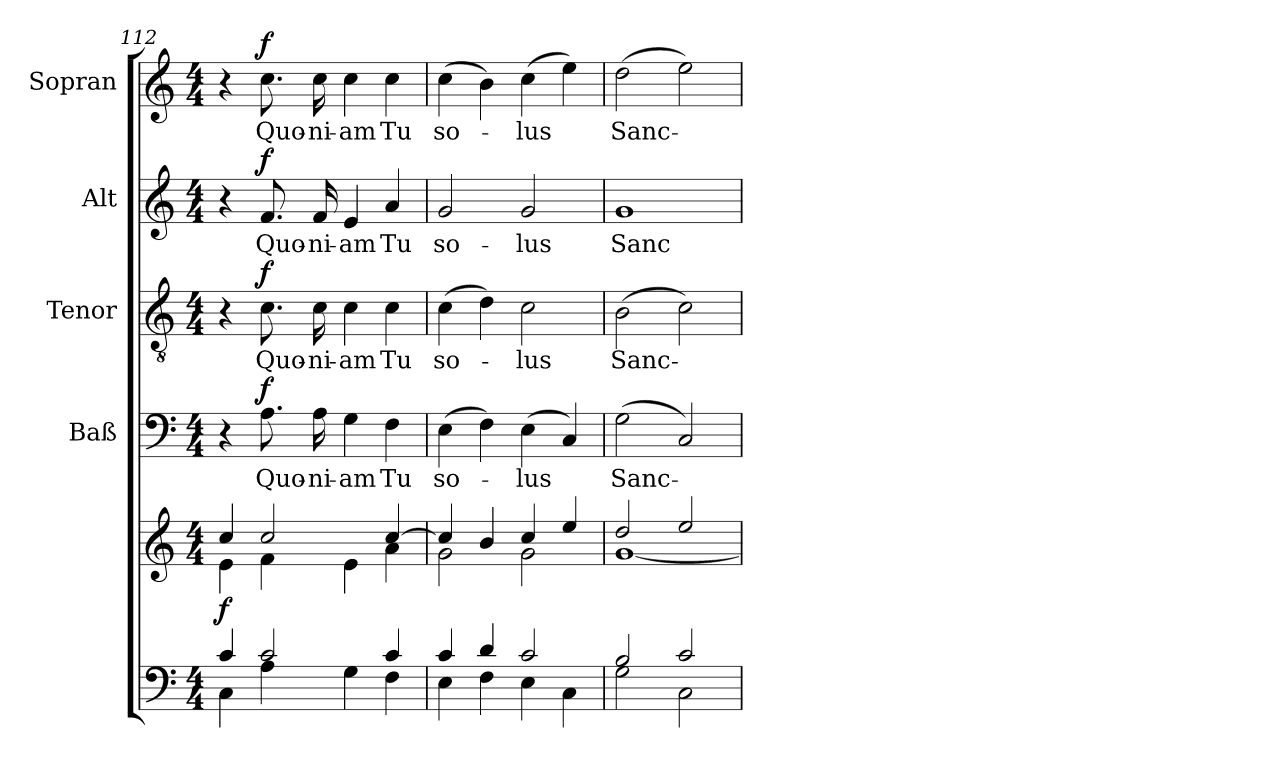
**kern	**kern	**dynam	**kern	**text	**dynam	**kern	**text	**dynam	**kern	**text	**dynam	**kern	**text	**dynam
*part5	*part5	*part5	*part4	*part4	*part4	*part3	*part3	*part3	*part2	*part2	*part2	*part1	*part1	*part1
*staff6	*staff5	*staff5/6	*staff4	*staff4	*staff4	*staff3	*staff3	*staff3	*staff2	*staff2	*staff2	*staff1	*staff1	*staff1
*	*	*	*I"Baß	*	*	*I"Tenor	*	*	*I"Alt	*	*	*I"Sopran	*	*
*	*	*	*I'Baß	*	*	*I'Ten	*	*	*I'Alt	*	*	*I'Sop	*	*
*clefF4	*clefG2	*	*clefF4	*	*	*clefGv2	*	*	*clefG2	*	*	*clefG2	*	*
*k[]	*k[]	*	*k[]	*	*	*k[]	*	*	*k[]	*	*	*k[]	*	*
*C:	*C:	*	*C:	*	*	*C:	*	*	*C:	*	*	*C:	*	*
*M4/4	*M4/4	*	*M4/4	*	*	*M4/4	*	*	*M4/4	*	*	*M4/4	*	*
=112	=112	=112	=112	=112	=112	=112	=112	=112	=112	=112	=112	=112	=112	=112
*^	*^	*	*	*	*	*	*	*	*	*	*	*	*	*
!	!	!	!	!LO:DY:b	!	!	!	!	!	!	!	!	!	!	!	!
4c/	4C\	4cc/	4e\	f	4r	.	.	4r	.	.	4r	.	.	4r	.	.
!	!	!	!	!	!	!LO:LY:b	!LO:DY:a	!	!LO:LY:b	!LO:DY:a	!	!LO:LY:b	!LO:DY:a	!	!LO:LY:b	!LO:DY:a
2c/	4A\	2cc/	4f\	.	8.A\	Quo-	f	8.c\	Quo-	f	8.f/	Quo-	f	8.cc\	Quo-	f
!	!	!	!	!	!	!LO:LY:b	!	!	!LO:LY:b	!	!	!LO:LY:b	!	!	!LO:LY:b	!
.	.	.	.	.	16A\	-ni-	.	16c\	-ni-	.	16f/	-ni-	.	16cc\	-ni-	.
!	!	!	!	!	!	!LO:LY:b	!	!	!LO:LY:b	!	!	!LO:LY:b	!	!	!LO:LY:b	!
.	4G\	.	4e\	.	4G\	-am	.	4c\	-am	.	4e/	-am	.	4cc\	-am	.
!	!	!	!	!	!	!LO:LY:b	!	!	!LO:LY:b	!	!	!LO:LY:b	!	!	!LO:LY:b	!
4c/	4F\	[>4cc/	4a\	.	4F\	Tu	.	4c\	Tu	.	4a/	Tu	.	4cc\	Tu	.
=113	=113	=113	=113	=113	=113	=113	=113	=113	=113	=113	=113	=113	=113	=113	=113	=113
!	!	!	!	!	!	!LO:LY:b	!	!	!LO:LY:b	!	!	!LO:LY:b	!	!	!LO:LY:b	!
4c/	4E\	4cc/]	2g\	.	(>4E\	so-	.	(>4c\	so-	.	2g/	so-	.	(>4cc\	so-	.
4d/	4F\	4b/	.	.	4F\)	.	.	4d\)	.	.	.	.	.	4b\)	.	.
!	!	!	!	!	!	!LO:LY:b	!	!	!LO:LY:b	!	!	!LO:LY:b	!	!	!LO:LY:b	!
2c/	4E\	4cc/	2g\	.	(>4E\	-lus	.	2c\	-lus	.	2g/	-lus	.	(>4cc\	-lus	.
.	4C\	4ee/	.	.	4C/)	.	.	.	.	.	.	.	.	4ee\)	.	.
=114	=114	=114	=114	=114	=114	=114	=114	=114	=114	=114	=114	=114	=114	=114	=114	=114
!	!	!	!	!	!	!LO:LY:b	!	!	!LO:LY:b	!	!	!LO:LY:b	!	!	!LO:LY:b	!
2B/	2G\	2dd/	[<1g	.	(>2G\	Sanc-	.	(>2B\	Sanc-	.	1g	Sanc-	.	(>2dd\	Sanc-	.
2c/	2C\	2ee/	.	.	2C/)	.	.	2c\)	.	.	.	.	.	2ee\)	.	.
*v	*v	*	*	*	*	*	*	*	*	*	*	*	*	*	*	*
*	*v	*v	*	*	*	*	*	*	*	*	*	*	*	*	*
=	=	=	=	=	=	=	=	=	=	=	=	=	=	=
*-	*-	*-	*-	*-	*-	*-	*-	*-	*-	*-	*-	*-	*-	*-
